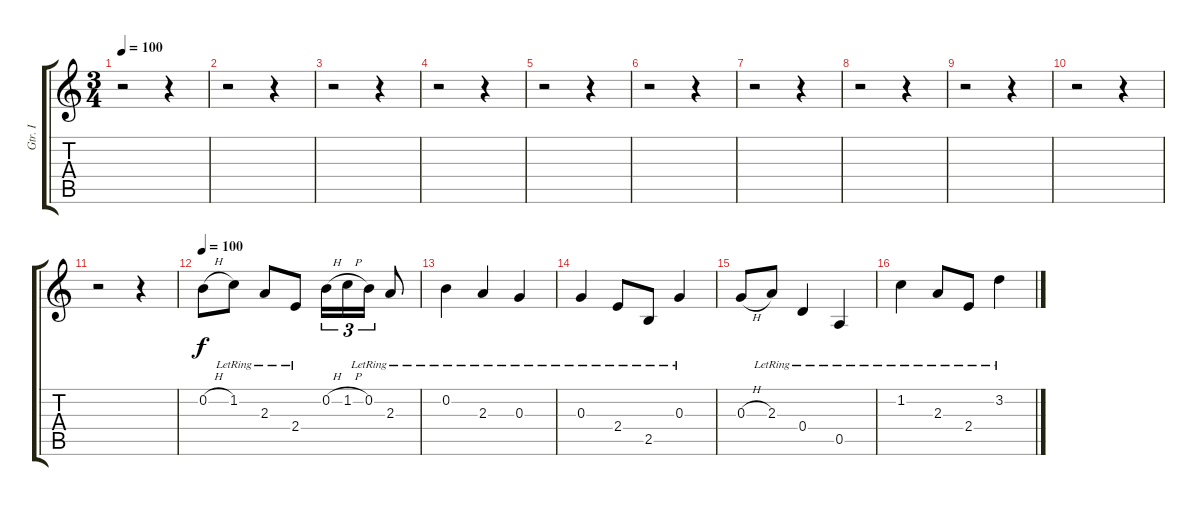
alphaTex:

\track ("Gtr. I" "Gtr. I") {instrument acousticguitarsteel}
\staff {score tabs}
\tuning (E4 B3 G3 D3 A2 E2) {hide}
\ts (3 4)
\tempo 100
\clef g2
\ks c
r.2{dy mp} r.4 |
r.2 r.4 |
r.2 r.4 |
r.2 r.4 |
r.2 r.4 |
r.2 r.4 |
r.2 r.4 |
r.2 r.4 |
r.2 r.4 |
r.2 r.4 |
r.2 r.4 |
\tempo 100
0.2{h}.8{dy f volume 16 instrument acousticguitarsteel} 1.2{lr}.8 2.3{lr}.8 2.4{lr}.8 0.2{h}.16{tu (3 2)} 1.2{h}.16{tu (3 2)} 0.2{lr}.16{tu (3 2)} 2.3{lr}.8 |
0.2{lr}.4 2.3{lr}.4 0.3{lr}.4 |
0.3{lr}.4 2.4{lr}.8 2.5{lr}.8 0.3{lr}.4 |
0.3{h}.8 2.3{lr}.8 0.4{lr}.4 0.5{lr}.4 |
1.2{lr}.4 2.3{lr}.8 2.4{lr}.8 3.2{lr}.4
